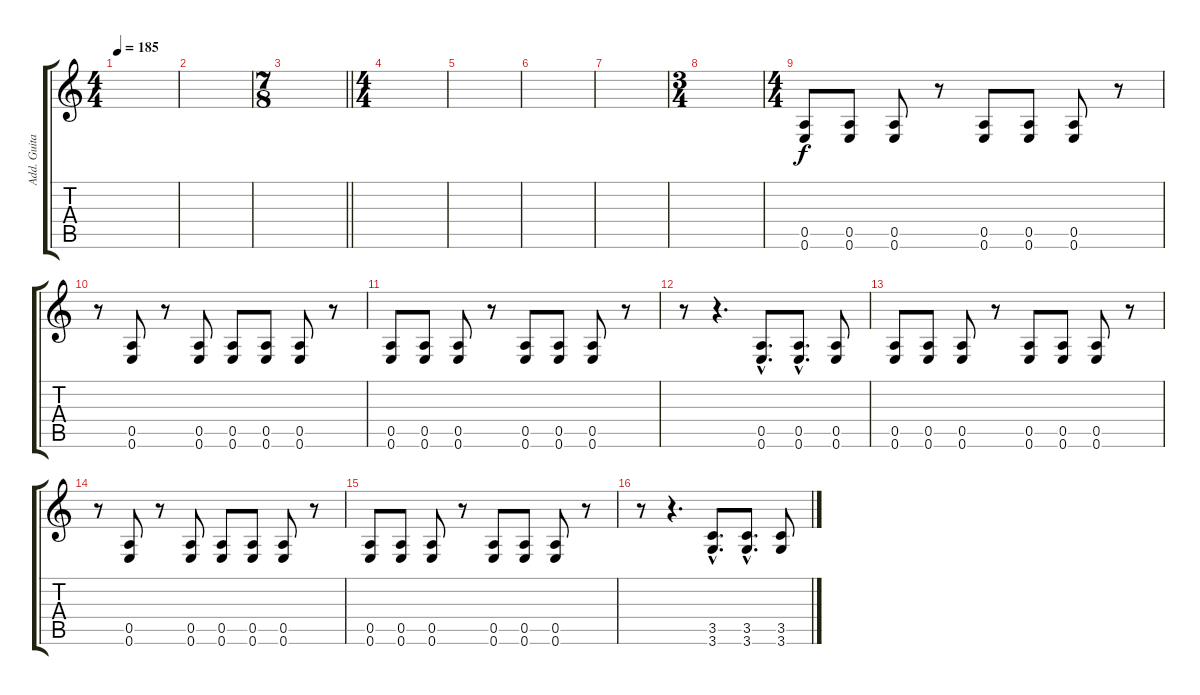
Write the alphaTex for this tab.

\track ("Add. Guitar" "Add. Guita") {instrument distortionguitar}
\staff {score tabs}
\tuning (E4 B3 G3 D3 A2 E2) {hide}
\ts (4 4)
\tempo 185
\clef g2
\ks c
|
|
\ts (7 8)
\barLineRight lightlight
|
\ts (4 4)
|
|
|
|
\ts (3 4)
|
\ts (4 4)
(0.5 0.6).8 (0.5 0.6).8 (0.5 0.6).8 r.8 (0.5 0.6).8 (0.5 0.6).8 (0.5 0.6).8 r.8 |
r.8 (0.5 0.6).8 r.8 (0.5 0.6).8 (0.5 0.6).8 (0.5 0.6).8 (0.5 0.6).8 r.8 |
(0.5 0.6).8 (0.5 0.6).8 (0.5 0.6).8 r.8 (0.5 0.6).8 (0.5 0.6).8 (0.5 0.6).8 r.8 |
r.8 r.4{d} (0.5{hac} 0.6{hac}).8{d} (0.5{hac} 0.6{hac}).8{d} (0.5 0.6).8 |
(0.5 0.6).8 (0.5 0.6).8 (0.5 0.6).8 r.8 (0.5 0.6).8 (0.5 0.6).8 (0.5 0.6).8 r.8 |
r.8 (0.5 0.6).8 r.8 (0.5 0.6).8 (0.5 0.6).8 (0.5 0.6).8 (0.5 0.6).8 r.8 |
(0.5 0.6).8 (0.5 0.6).8 (0.5 0.6).8 r.8 (0.5 0.6).8 (0.5 0.6).8 (0.5 0.6).8 r.8 |
r.8 r.4{d} (3.5{hac} 3.6{hac}).8{d} (3.5{hac} 3.6{hac}).8{d} (3.5 3.6).8
